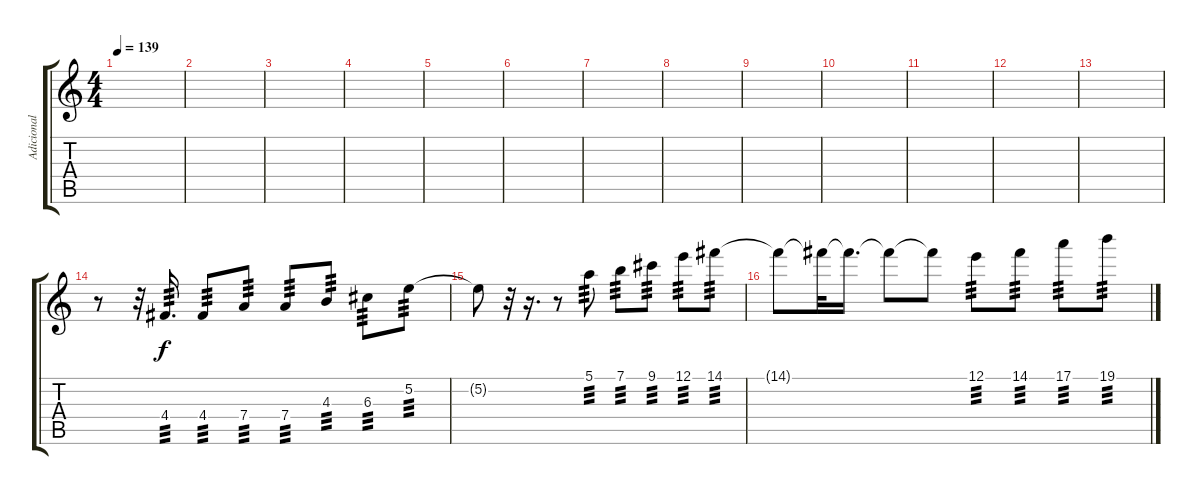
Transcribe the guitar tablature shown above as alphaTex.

\track ("Adicional" "Adicional") {instrument overdrivenguitar}
\staff {score tabs}
\tuning (E4 B3 G3 D3 A2 E2) {hide}
\ts (4 4)
\tempo 139
\clef g2
\ks c
|
|
|
|
|
|
|
|
|
|
|
|
|
r.8 r.32 4.4.16{d tp 3} 4.4.8{tp 3} 7.4.8{tp 3} 7.4.8{tp 3} 4.3.8{tp 3} 6.3.8{tp 3} 5.2.8{tp 3} |
5.2{t}.8 r.32 r.16{d} r.8 5.1.8{tp 3} 7.1.8{tp 3} 9.1.8{tp 3} 12.1.8{tp 3} 14.1.8{tp 3} |
14.1{t}.8 14.1{t}.32 14.1{t}.16{d} 14.1{t}.8 14.1{t}.8 12.1.8{tp 3} 14.1.8{tp 3} 17.1.8{tp 3} 19.1.8{tp 3}
